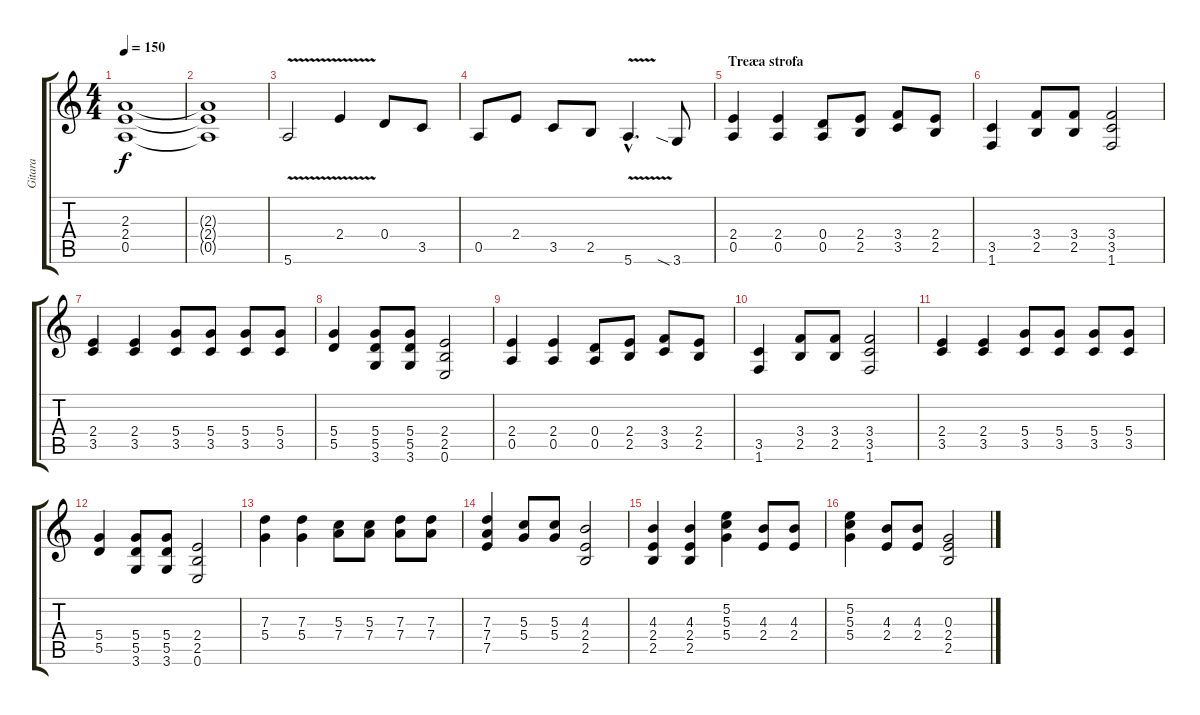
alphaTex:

\track ("Gitara" "Gitara") {instrument distortionguitar}
\staff {score tabs}
\tuning (E4 B3 G3 D3 A2 E2) {hide}
\ts (4 4)
\tempo 150
\clef g2
\ks c
(2.3 2.4 0.5).1{dy f} |
(2.3{t} 2.4{t} 0.5{t}).1 |
5.6{v}.2 2.4{v}.4 0.4.8 3.5.8 |
0.5.8 2.4.8 3.5.8 2.5.8 5.6{v hac}.4{d} 3.6{sia}.8 |
\section ("" "Treæa strofa")
(2.4 0.5).4 (2.4 0.5).4 (0.4 0.5).8 (2.4 2.5).8 (3.4 3.5).8 (2.4 2.5).8 |
(3.5 1.6).4 (3.4 2.5).8 (3.4 2.5).8 (3.4 3.5 1.6).2 |
(2.4 3.5).4 (2.4 3.5).4 (5.4 3.5).8 (5.4 3.5).8 (5.4 3.5).8 (5.4 3.5).8 |
(5.4 5.5).4 (5.4 5.5 3.6).8 (5.4 5.5 3.6).8 (2.4 2.5 0.6).2 |
(2.4 0.5).4 (2.4 0.5).4 (0.4 0.5).8 (2.4 2.5).8 (3.4 3.5).8 (2.4 2.5).8 |
(3.5 1.6).4 (3.4 2.5).8 (3.4 2.5).8 (3.4 3.5 1.6).2 |
(2.4 3.5).4 (2.4 3.5).4 (5.4 3.5).8 (5.4 3.5).8 (5.4 3.5).8 (5.4 3.5).8 |
(5.4 5.5).4 (5.4 5.5 3.6).8 (5.4 5.5 3.6).8 (2.4 2.5 0.6).2 |
(7.3 5.4).4 (7.3 5.4).4 (5.3 7.4).8 (5.3 7.4).8 (7.3 7.4).8 (7.3 7.4).8 |
(7.3 7.4 7.5).4 (5.3 5.4).8 (5.3 5.4).8 (4.3 2.4 2.5).2 |
(4.3 2.4 2.5).4 (4.3 2.4 2.5).4 (5.2 5.3 5.4).4 (4.3 2.4).8 (4.3 2.4).8 |
(5.2 5.3 5.4).4 (4.3 2.4).8 (4.3 2.4).8 (0.3 2.4 2.5).2
